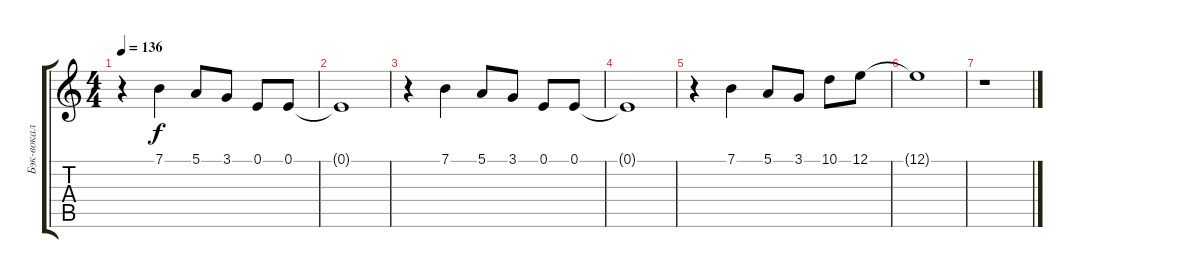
\track ("Бэк-вокал" "Бэк-вокал") {instrument flute}
\staff {score tabs}
\tuning (E4 B3 G3 D3 A2 E2) {hide}
\ts (4 4)
\tempo 136
\clef g2
\ks c
r.4{dy f} 7.1.4 5.1.8 3.1.8 0.1.8 0.1.8 |
0.1{t}.1{volume 7} |
r.4 7.1.4 5.1.8 3.1.8 0.1.8 0.1.8 |
0.1{t}.1 |
r.4 7.1.4 5.1.8 3.1.8 10.1.8 12.1.8 |
12.1{t}.1 |
r.1
